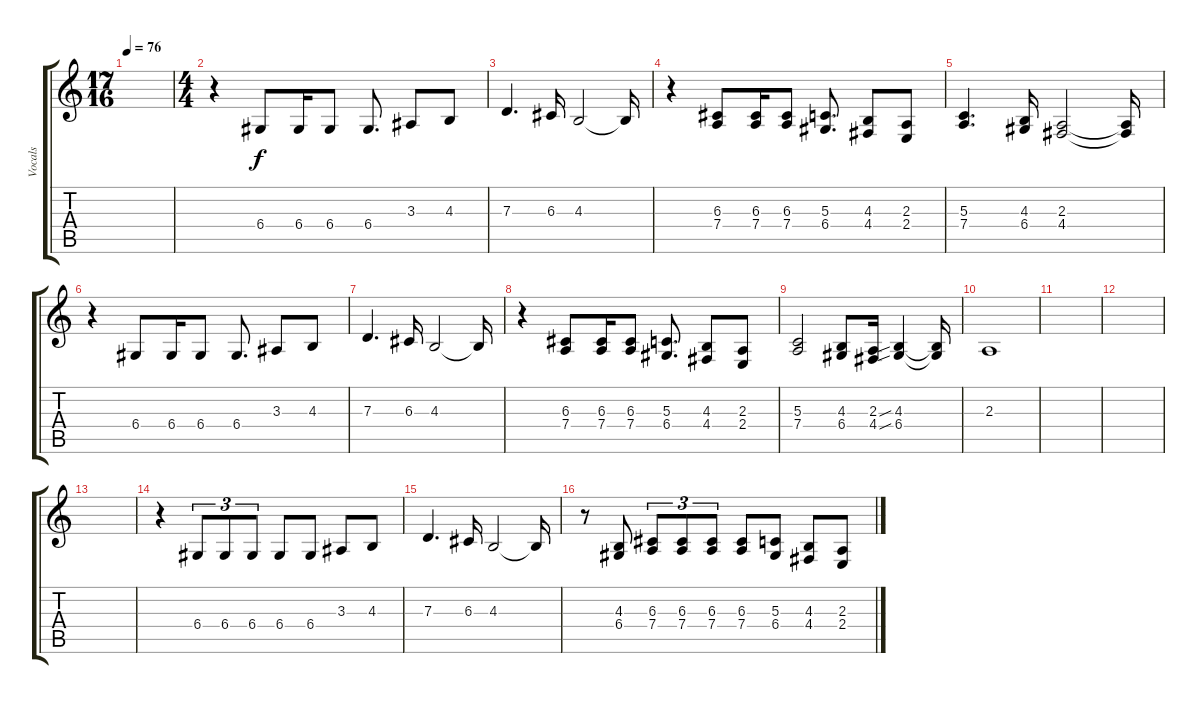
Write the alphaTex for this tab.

\track ("Vocals" "Vocals") {instrument choiraahs}
\staff {score tabs}
\tuning (E4 B3 G3 D3 A2 E2) {hide}
\ts (17 16)
\tempo 76
\clef g2
\ks c
|
\ts (4 4)
r.4 6.4.8 6.4.16 6.4.8 6.4.8{d} 3.3.8 4.3.8 |
7.3.4{d} 6.3.16 4.3.2 4.3{t}.16 |
r.4 (6.3 7.4).8 (6.3 7.4).16 (6.3 7.4).8 (5.3 6.4).8{d} (4.3 4.4).8 (2.3 2.4).8 |
(5.3 7.4).4{d} (4.3 6.4).16 (2.3 4.4).2 (2.3{t} 4.4{t}).16 |
r.4 6.4.8 6.4.16 6.4.8 6.4.8{d} 3.3.8 4.3.8 |
7.3.4{d} 6.3.16 4.3.2 4.3{t}.16 |
r.4 (6.3 7.4).8 (6.3 7.4).16 (6.3 7.4).8 (5.3 6.4).8{d} (4.3 4.4).8 (2.3 2.4).8 |
(5.3 7.4).2 (4.3 6.4).8 (2.3 4.4).16 (4.3{sib} 6.4{sib}).4 (4.3{t} 6.4{t}).16 |
2.3.1 |
|
|
|
r.4 6.4.8{tu (3 2)} 6.4.8{tu (3 2)} 6.4.8{tu (3 2)} 6.4.8 6.4.8 3.3.8 4.3.8 |
7.3.4{d} 6.3.16 4.3.2 4.3{t}.16 |
r.8 (4.3 6.4).8 (6.3 7.4).8{tu (3 2)} (6.3 7.4).8{tu (3 2)} (6.3 7.4).8{tu (3 2)} (6.3 7.4).8 (5.3 6.4).8 (4.3 4.4).8 (2.3 2.4).8
